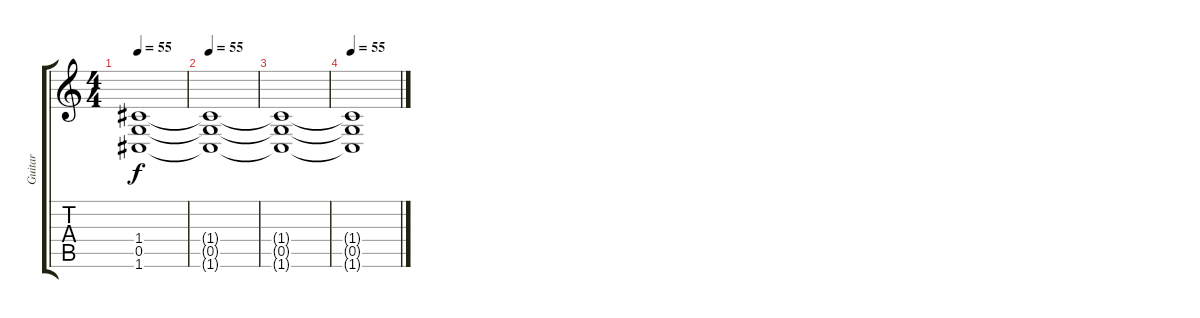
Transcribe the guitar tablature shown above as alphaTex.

\track ("Guitar" "Guitar") {instrument overdrivenguitar}
\staff {score tabs}
\tuning (D4 A3 F3 C3 G2 C2) {hide}
\ts (4 4)
\tempo 55
\clef g2
\ks c
(1.4{t} 0.5{t} 1.6{t}).1{dy f} |
\tempo 55
(1.4{t} 0.5{t} 1.6{t}).1 |
(1.4{t} 0.5{t} 1.6{t}).1 |
\tempo 55
(1.4{t} 0.5{t} 1.6{t}).1
